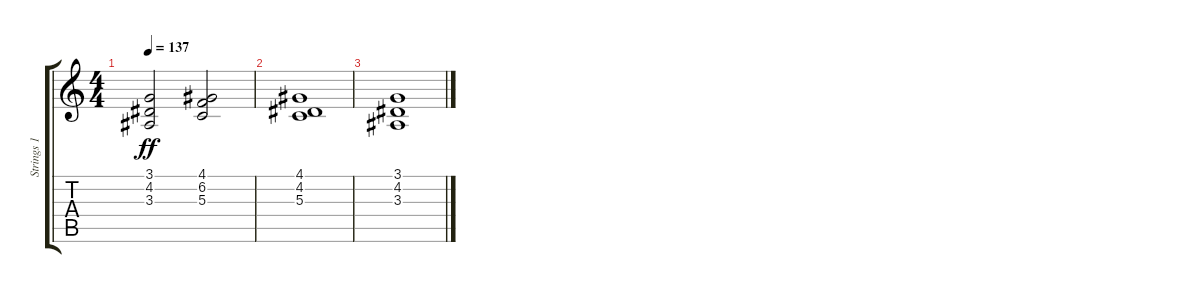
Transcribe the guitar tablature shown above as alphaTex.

\track ("Strings 1 (Keyboard)" "Strings 1 ") {instrument synthstrings1}
\staff {score tabs}
\tuning (E4 B3 G3 D3 A2 E2) {hide}
\ts (4 4)
\tempo 137
\clef g2
\ks c
(3.1 4.2 3.3).2{dy ff} (4.1 6.2 5.3).2 |
(4.1 4.2 5.3).1 |
(3.1 4.2 3.3).1
